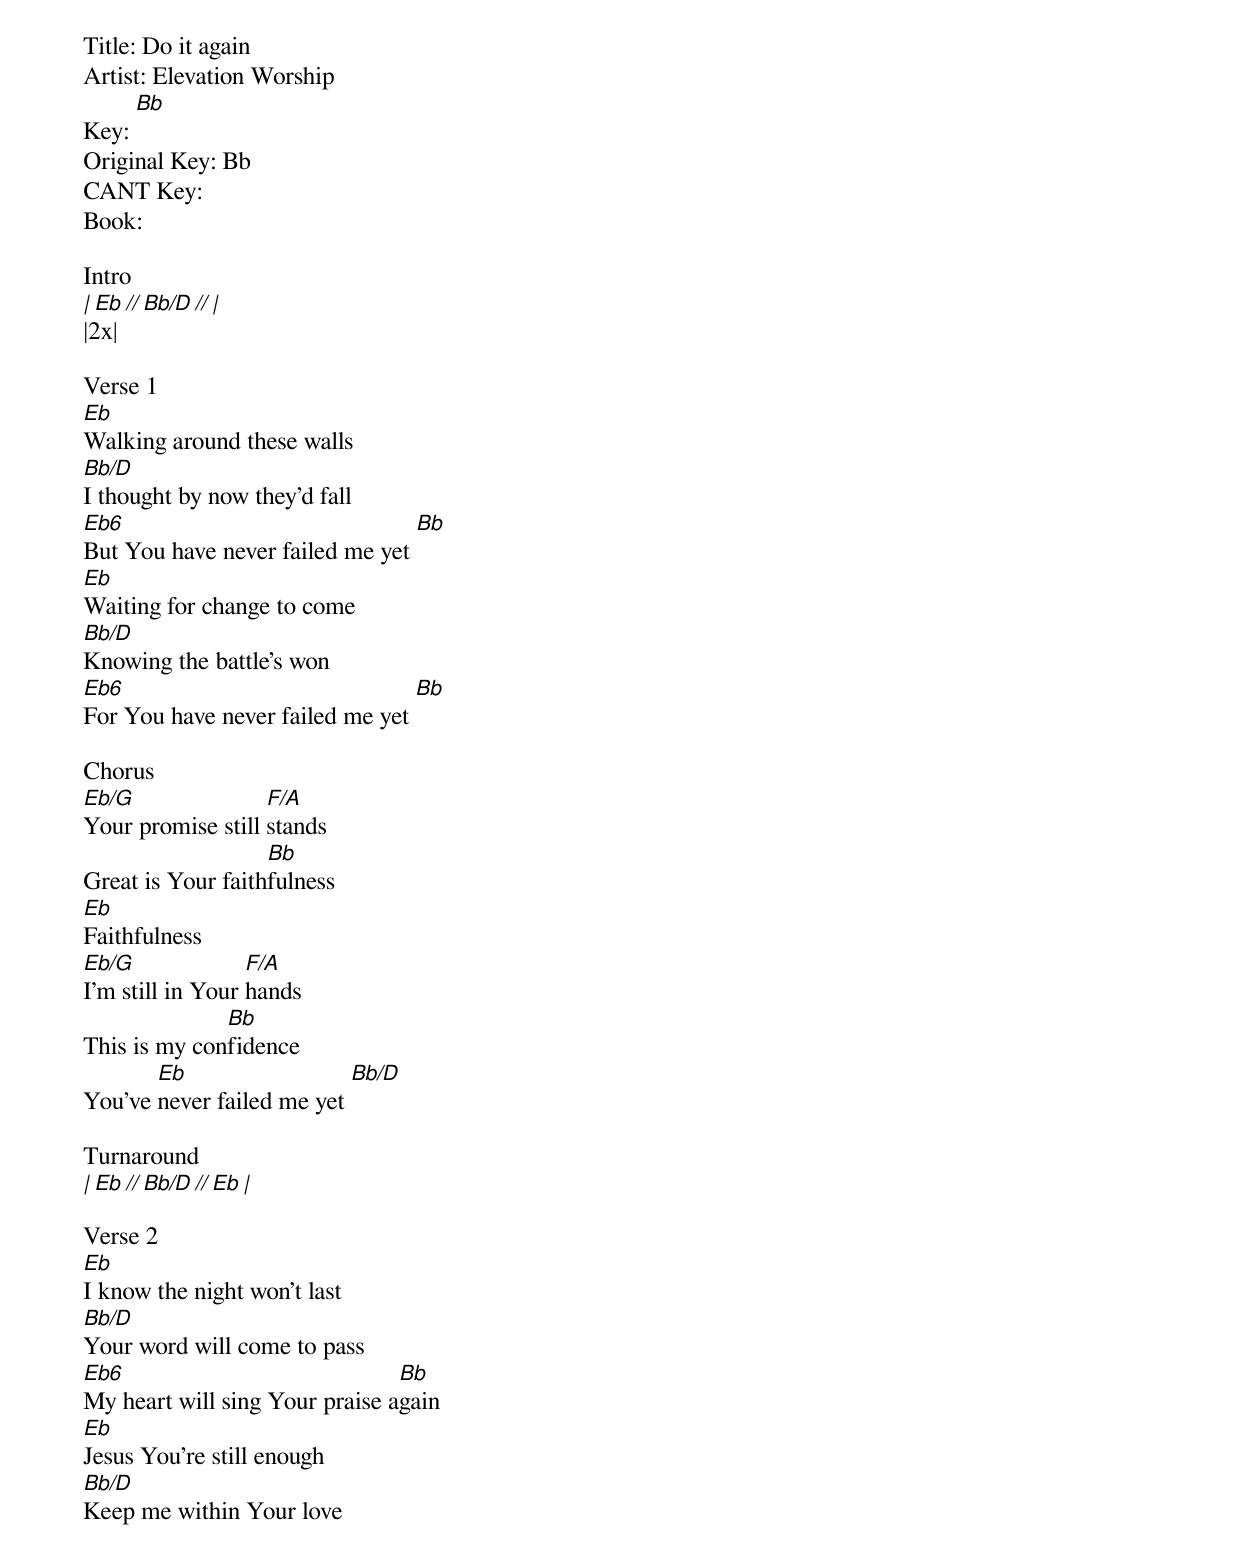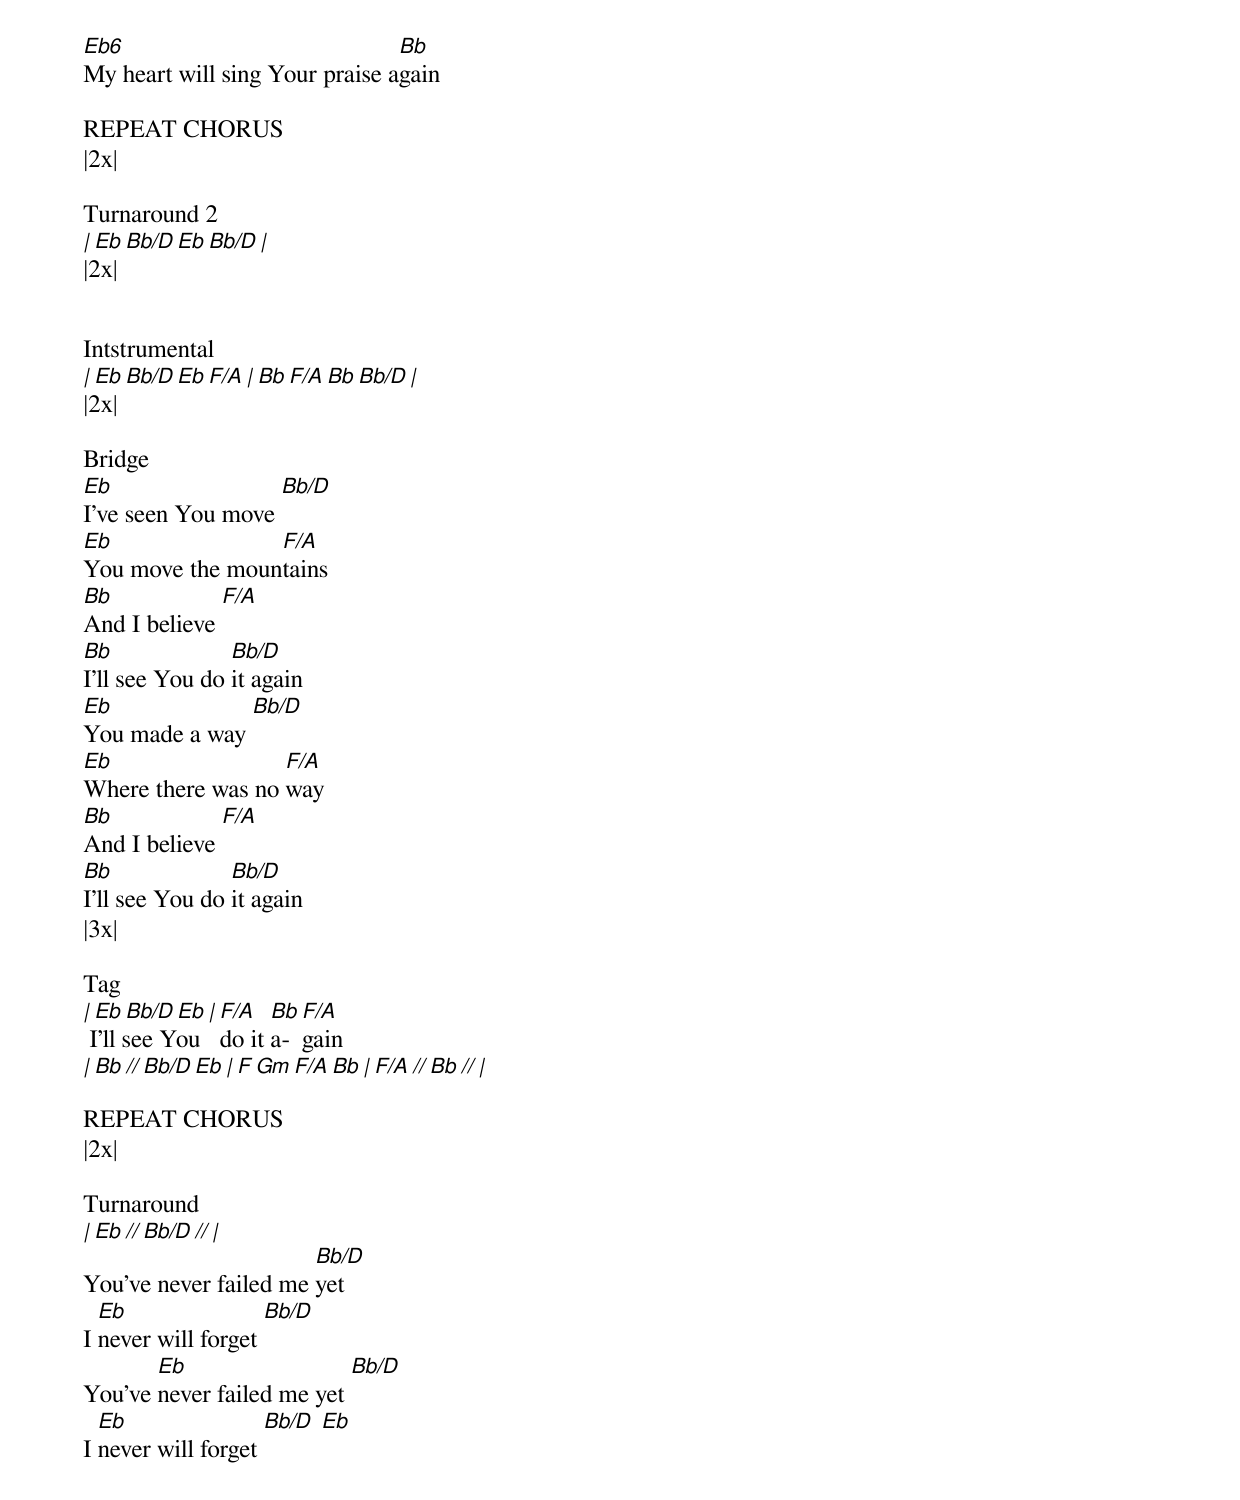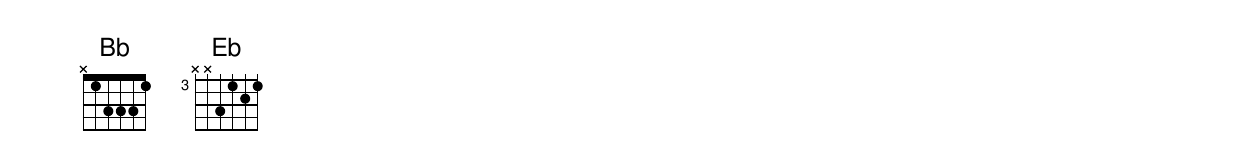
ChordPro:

Title: Do it again
Artist: Elevation Worship
Key: [Bb]
Original Key: Bb
CANT Key:
Book:

Intro
[| Eb // Bb/D // |]
|2x|

Verse 1
[Eb]Walking around these walls
[Bb/D]I thought by now they'd fall
[Eb6]But You have never failed me yet [Bb]
[Eb]Waiting for change to come
[Bb/D]Knowing the battle's won
[Eb6]For You have never failed me yet [Bb]

Chorus
[Eb/G]Your promise still [F/A]stands
Great is Your faith[Bb]fulness
[Eb]Faithfulness
[Eb/G]I'm still in Your [F/A]hands
This is my con[Bb]fidence
You've [Eb]never failed me yet [Bb/D]

Turnaround
[| Eb // Bb/D // Eb |]

Verse 2
[Eb]I know the night won't last
[Bb/D]Your word will come to pass
[Eb6]My heart will sing Your praise a[Bb]gain
[Eb]Jesus You're still enough
[Bb/D]Keep me within Your love
[Eb6]My heart will sing Your praise a[Bb]gain

REPEAT CHORUS
|2x|

Turnaround 2
[| Eb Bb/D Eb Bb/D |]
|2x|


Intstrumental
[| Eb Bb/D Eb F/A | Bb F/A Bb Bb/D |]
|2x|

Bridge
[Eb]I've seen You move [Bb/D]
[Eb]You move the moun[F/A]tains
[Bb]And I believe [F/A]
[Bb]I'll see You do [Bb/D]it again
[Eb]You made a way [Bb/D]
[Eb]Where there was no [F/A]way
[Bb]And I believe [F/A]
[Bb]I'll see You do [Bb/D]it again
|3x|

Tag
[| Eb Bb/D Eb |] I'll see You [F/A]do it [Bb]a-[F/A]gain
[| Bb // Bb/D Eb | F Gm F/A Bb | F/A // Bb // |]

REPEAT CHORUS
|2x|

Turnaround
[| Eb // Bb/D // |]
You've never failed me [Bb/D]yet
I [Eb]never will forget [Bb/D]
You've [Eb]never failed me yet [Bb/D]
I [Eb]never will forget [Bb/D] [Eb]
